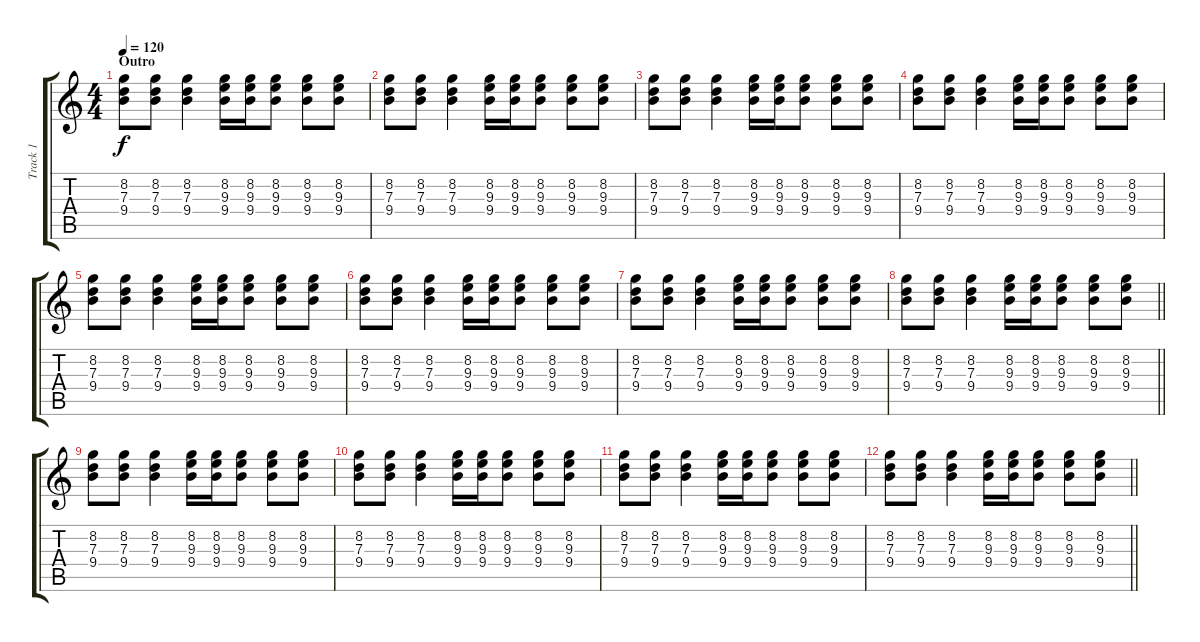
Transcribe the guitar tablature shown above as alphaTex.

\track ("Track 1" "Track 1") {instrument distortionguitar}
\staff {score tabs}
\tuning (E4 B3 G3 D3 A2 E2) {hide}
\ts (4 4)
\section ("" "Outro")
\tempo 120
\clef g2
\ks c
(8.2 7.3 9.4).8{dy f} (8.2 7.3 9.4).8 (8.2 7.3 9.4).4 (8.2 9.3 9.4).16 (8.2 9.3 9.4).16 (8.2 9.3 9.4).8 (8.2 9.3 9.4).8 (8.2 9.3 9.4).8 |
(8.2 7.3 9.4).8 (8.2 7.3 9.4).8 (8.2 7.3 9.4).4 (8.2 9.3 9.4).16 (8.2 9.3 9.4).16 (8.2 9.3 9.4).8 (8.2 9.3 9.4).8 (8.2 9.3 9.4).8 |
(8.2 7.3 9.4).8 (8.2 7.3 9.4).8 (8.2 7.3 9.4).4 (8.2 9.3 9.4).16 (8.2 9.3 9.4).16 (8.2 9.3 9.4).8 (8.2 9.3 9.4).8 (8.2 9.3 9.4).8 |
(8.2 7.3 9.4).8 (8.2 7.3 9.4).8 (8.2 7.3 9.4).4 (8.2 9.3 9.4).16 (8.2 9.3 9.4).16 (8.2 9.3 9.4).8 (8.2 9.3 9.4).8 (8.2 9.3 9.4).8 |
(8.2 7.3 9.4).8 (8.2 7.3 9.4).8 (8.2 7.3 9.4).4 (8.2 9.3 9.4).16 (8.2 9.3 9.4).16 (8.2 9.3 9.4).8 (8.2 9.3 9.4).8 (8.2 9.3 9.4).8 |
(8.2 7.3 9.4).8 (8.2 7.3 9.4).8 (8.2 7.3 9.4).4 (8.2 9.3 9.4).16 (8.2 9.3 9.4).16 (8.2 9.3 9.4).8 (8.2 9.3 9.4).8 (8.2 9.3 9.4).8 |
(8.2 7.3 9.4).8 (8.2 7.3 9.4).8 (8.2 7.3 9.4).4 (8.2 9.3 9.4).16 (8.2 9.3 9.4).16 (8.2 9.3 9.4).8 (8.2 9.3 9.4).8 (8.2 9.3 9.4).8 |
\barLineRight lightlight
(8.2 7.3 9.4).8 (8.2 7.3 9.4).8 (8.2 7.3 9.4).4 (8.2 9.3 9.4).16 (8.2 9.3 9.4).16 (8.2 9.3 9.4).8 (8.2 9.3 9.4).8 (8.2 9.3 9.4).8 |
(8.2 7.3 9.4).8 (8.2 7.3 9.4).8 (8.2 7.3 9.4).4 (8.2 9.3 9.4).16 (8.2 9.3 9.4).16 (8.2 9.3 9.4).8 (8.2 9.3 9.4).8 (8.2 9.3 9.4).8 |
(8.2 7.3 9.4).8 (8.2 7.3 9.4).8 (8.2 7.3 9.4).4 (8.2 9.3 9.4).16 (8.2 9.3 9.4).16 (8.2 9.3 9.4).8 (8.2 9.3 9.4).8 (8.2 9.3 9.4).8 |
(8.2 7.3 9.4).8 (8.2 7.3 9.4).8 (8.2 7.3 9.4).4 (8.2 9.3 9.4).16 (8.2 9.3 9.4).16 (8.2 9.3 9.4).8 (8.2 9.3 9.4).8 (8.2 9.3 9.4).8 |
\barLineRight lightlight
(8.2 7.3 9.4).8 (8.2 7.3 9.4).8 (8.2 7.3 9.4).4 (8.2 9.3 9.4).16 (8.2 9.3 9.4).16 (8.2 9.3 9.4).8 (8.2 9.3 9.4).8 (8.2 9.3 9.4).8
